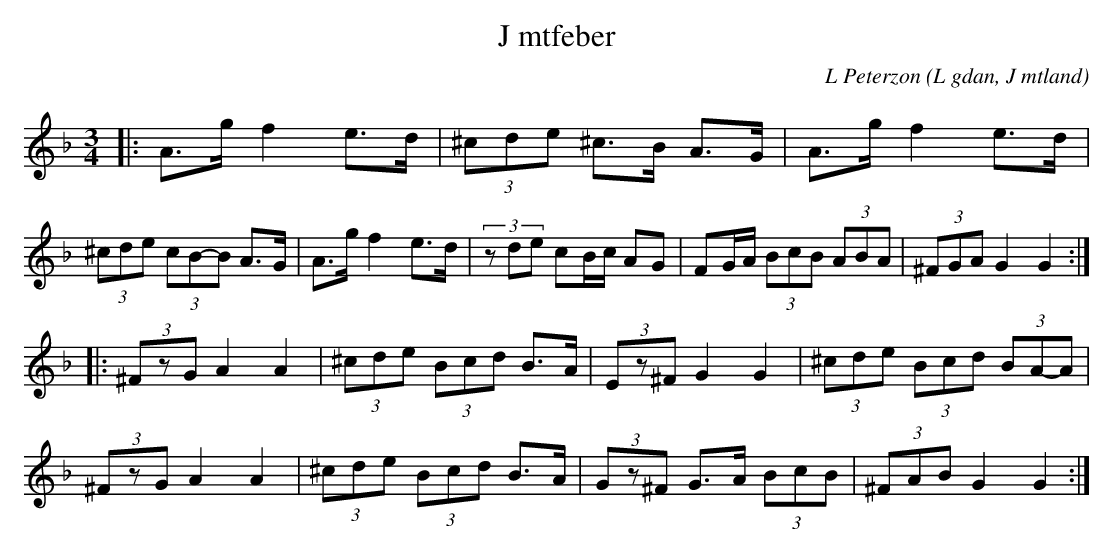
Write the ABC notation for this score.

X:1
T:J mtfeber
C: L Peterzon
O:L gdan, J mtland
M:3/4
L:1/8
K:Dm
|: A>g f2 e>d|(3^cde ^c>B A>G|A>g f2 e>d|(3^cde (3cB-B A>G|A>g f2 e>d|(3zde cB/c/ AG|FG/A/ (3BcB (3ABA|(3^FGA G2 G2  :|
|:(3^FzG A2 A2|(3^cde (3Bcd B>A|(3Ez^F G2 G2|(3^cde (3Bcd (3BA-A|
(3^FzG A2 A2|(3^cde (3Bcd B>A| (3Gz^F G>A (3BcB|(3^FAB G2 G2:|
